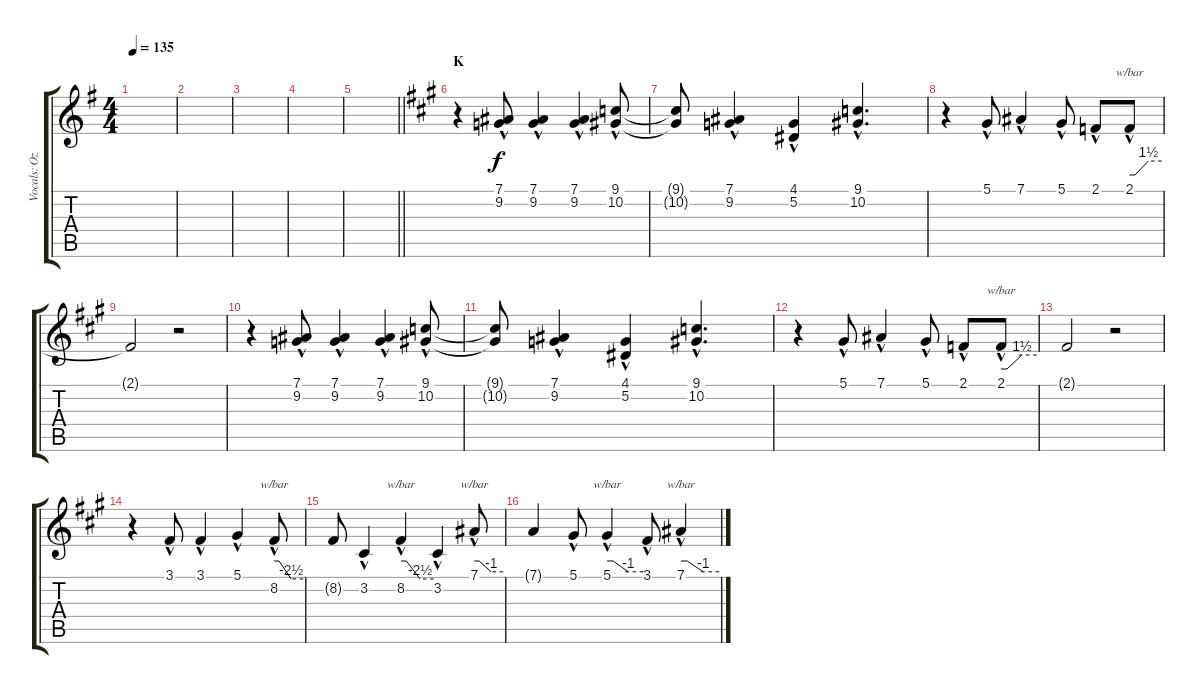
\track ("Vocals: Ozzy" "Vocals: Oz") {instrument lead2sawtooth}
\staff {score tabs}
\tuning (Eb4 Bb3 Gb3 Db3 Ab2 Eb2) {hide}
\ts (4 4)
\tempo 135
\clef g2
\ks g
|
|
|
|
\barLineRight lightlight
|
\section ("" "K")
\ks a
r.4 (7.1{hac} 9.2{hac}).8 (7.1{hac} 9.2{hac}).4 (7.1{hac} 9.2{hac}).4 (9.1{hac} 10.2{hac}).8 |
(9.1{t} 10.2{t}).8 (7.1{hac} 9.2{hac}).4 (4.1{hac} 5.2{hac}).4 (9.1{hac} 10.2{hac}).4{d} |
r.4 5.1{hac}.8 7.1{hac}.4 5.1{hac}.8 2.1{hac}.8 2.1{hac}.8{tbe (custom default 0 0 10 0 35 6 60 6)} |
2.1{t}.2 r.2 |
r.4 (7.1{hac} 9.2{hac}).8 (7.1{hac} 9.2{hac}).4 (7.1{hac} 9.2{hac}).4 (9.1{hac} 10.2{hac}).8 |
(9.1{t} 10.2{t}).8 (7.1{hac} 9.2{hac}).4 (4.1{hac} 5.2{hac}).4 (9.1{hac} 10.2{hac}).4{d} |
r.4 5.1{hac}.8 7.1{hac}.4 5.1{hac}.8 2.1{hac}.8 2.1{hac}.8{tbe (custom default 0 0 10 0 35 6 60 6)} |
2.1{t}.2 r.2 |
r.4 3.1{hac}.8 3.1{hac}.4 5.1{hac}.4 8.2{hac}.8{tbe (custom default 0 0 10 0 35 -10 60 -10)} |
8.2{t}.8 3.2{hac}.4 8.2{hac}.4{tbe (custom default 0 0 10 0 35 -10 60 -10)} 3.2{hac}.4 7.1{hac}.8{tbe (custom default 0 0 10 0 35 -4 60 -4)} |
7.1{t}.4 5.1{hac}.8 5.1{hac}.4{tbe (custom default 0 0 10 0 35 -4 60 -4)} 3.1{hac}.8 7.1{hac}.4{tbe (custom default 0 0 10 0 35 -4 60 -4)}
